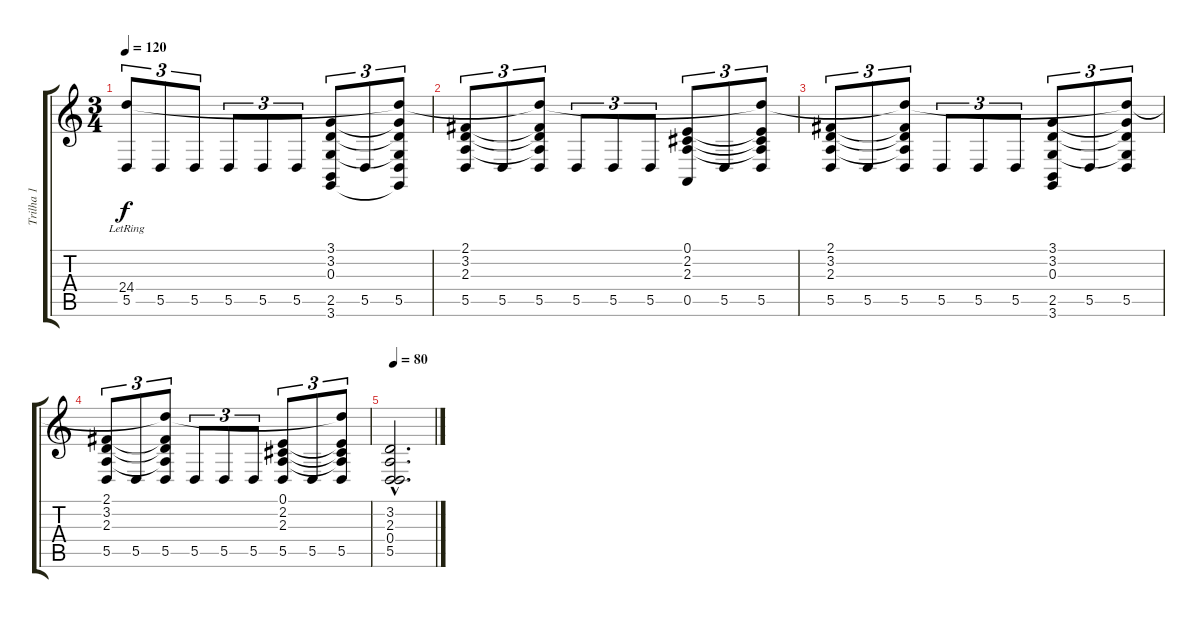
\track ("Trilha 1" "Trilha 1") {instrument churchorgan}
\staff {score tabs}
\tuning (E4 B3 G3 D3 A2 E2) {hide}
\ts (3 4)
\tempo 120
\clef g2
\ks c
(24.4{lr} 5.5).8{tu (3 2) dy f} 5.5.8{tu (3 2)} 5.5.8{tu (3 2)} 5.5.8{tu (3 2)} 5.5.8{tu (3 2)} 5.5.8{tu (3 2)} (3.1 3.2 0.3 2.5 3.6).8{tu (3 2)} 5.5.8{tu (3 2)} (3.1{t} 3.2{t} 0.3{t} 24.4{t} 5.5 3.6{t}).8{tu (3 2)} |
(2.1 3.2 2.3 5.5).8{tu (3 2)} 5.5.8{tu (3 2)} (2.1{t} 3.2{t} 2.3{t} 24.4{t} 5.5).8{tu (3 2)} 5.5.8{tu (3 2)} 5.5.8{tu (3 2)} 5.5.8{tu (3 2)} (0.1 2.2 2.3 0.5).8{tu (3 2)} 5.5.8{tu (3 2)} (0.1{t} 2.2{t} 2.3{t} 24.4{t} 5.5).8{tu (3 2)} |
(2.1 3.2 2.3 5.5).8{tu (3 2)} 5.5.8{tu (3 2)} (2.1{t} 3.2{t} 2.3{t} 24.4{t} 5.5).8{tu (3 2)} 5.5.8{tu (3 2)} 5.5.8{tu (3 2)} 5.5.8{tu (3 2)} (3.1 3.2 0.3 2.5 3.6).8{tu (3 2)} 5.5.8{tu (3 2)} (3.1{t} 3.2{t} 0.3{t} 24.4{t} 5.5).8{tu (3 2)} |
(2.1 3.2 2.3 5.5).8{tu (3 2)} 5.5.8{tu (3 2)} (2.1{t} 3.2{t} 2.3{t} 24.4{t} 5.5).8{tu (3 2)} 5.5.8{tu (3 2)} 5.5.8{tu (3 2)} 5.5.8{tu (3 2)} (0.1 2.2 2.3 5.5).8{tu (3 2)} 5.5.8{tu (3 2)} (0.1{t} 2.2{t} 2.3{t} 24.4{t} 5.5).8{tu (3 2)} |
\tempo 80
(3.2{hac} 2.3{hac} 0.4{hac} 5.5{hac}).2{d}
